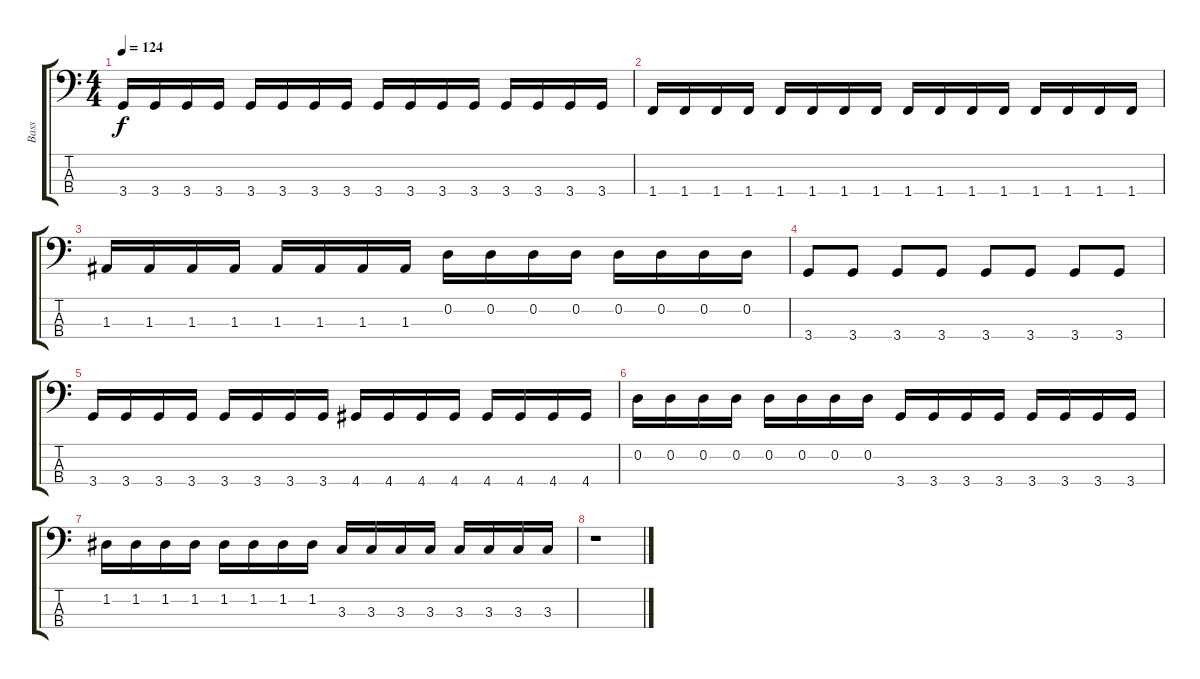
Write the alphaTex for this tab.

\track ("Bass" "Bass") {instrument electricbasspick}
\staff {score tabs}
\tuning (G2 D2 A1 E1) {hide}
\ts (4 4)
\tempo 124
\clef f4
\ks c
3.4.16{dy f} 3.4.16 3.4.16 3.4.16 3.4.16 3.4.16 3.4.16 3.4.16 3.4.16 3.4.16 3.4.16 3.4.16 3.4.16 3.4.16 3.4.16 3.4.16 |
1.4.16 1.4.16 1.4.16 1.4.16 1.4.16 1.4.16 1.4.16 1.4.16 1.4.16 1.4.16 1.4.16 1.4.16 1.4.16 1.4.16 1.4.16 1.4.16 |
1.3.16 1.3.16 1.3.16 1.3.16 1.3.16 1.3.16 1.3.16 1.3.16 0.2.16 0.2.16 0.2.16 0.2.16 0.2.16 0.2.16 0.2.16 0.2.16 |
3.4.8 3.4.8 3.4.8 3.4.8 3.4.8 3.4.8 3.4.8 3.4.8 |
3.4.16 3.4.16 3.4.16 3.4.16 3.4.16 3.4.16 3.4.16 3.4.16 4.4.16 4.4.16 4.4.16 4.4.16 4.4.16 4.4.16 4.4.16 4.4.16 |
0.2.16 0.2.16 0.2.16 0.2.16 0.2.16 0.2.16 0.2.16 0.2.16 3.4.16 3.4.16 3.4.16 3.4.16 3.4.16 3.4.16 3.4.16 3.4.16 |
1.2.16 1.2.16 1.2.16 1.2.16 1.2.16 1.2.16 1.2.16 1.2.16 3.3.16 3.3.16 3.3.16 3.3.16 3.3.16 3.3.16 3.3.16 3.3.16 |
r.1
